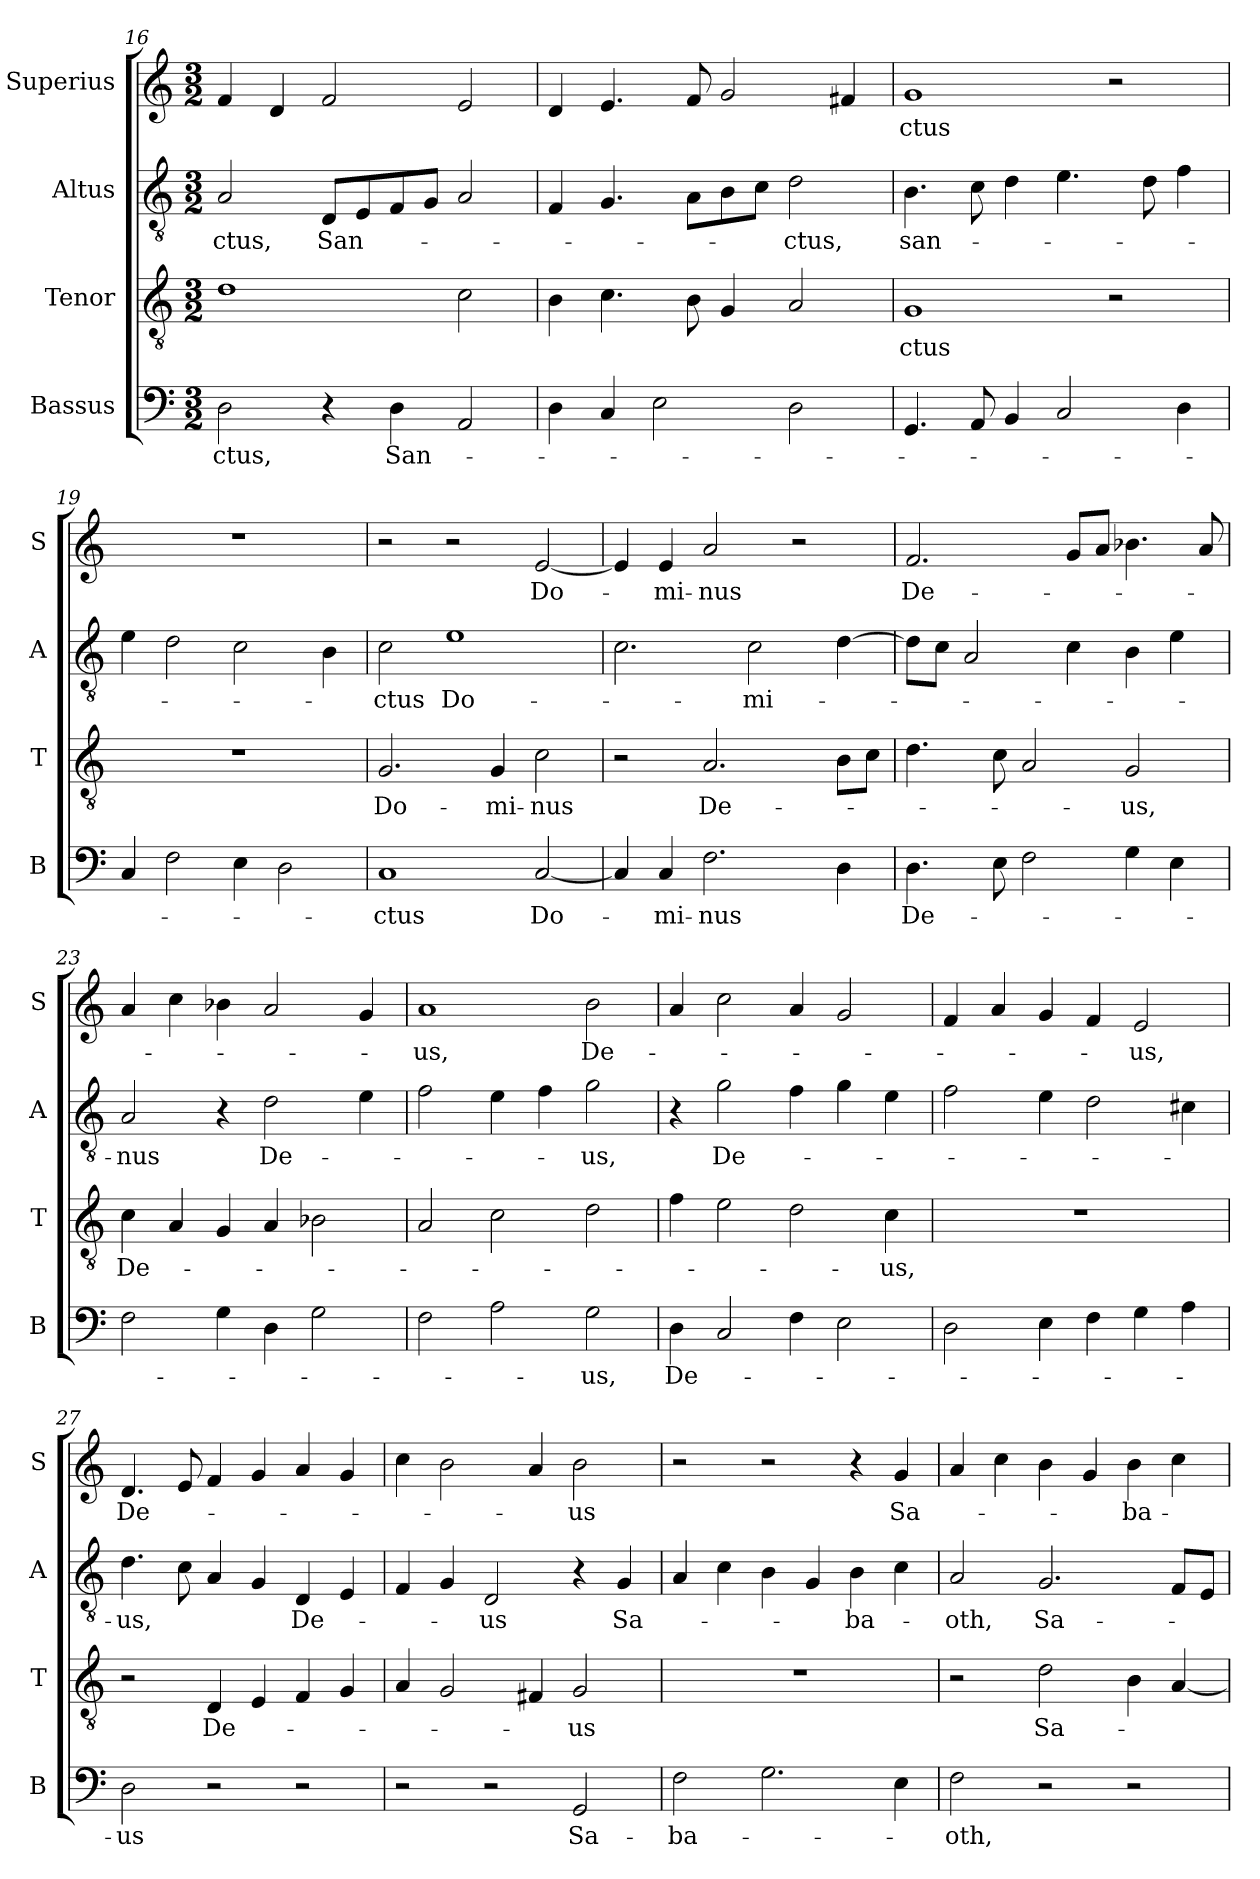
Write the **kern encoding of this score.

**kern	**text	**kern	**text	**kern	**text	**kern	**text
*part4	*part4	*part3	*part3	*part2	*part2	*part1	*part1
*staff4	*staff4	*staff3	*staff3	*staff2	*staff2	*staff1	*staff1
*I"Bassus	*	*I"Tenor	*	*I"Altus	*	*I"Superius	*
*I'B	*	*I'T	*	*I'A	*	*I'S	*
*clefF4	*	*clefGv2	*	*clefGv2	*	*clefG2	*
*k[]	*	*k[]	*	*k[]	*	*k[]	*
*M3/2	*	*M3/2	*	*M3/2	*	*M3/2	*
=16	=16	=16	=16	=16	=16	=16	=16
2D	-ctus,	1d	.	2A	-ctus,	4f	.
.	.	.	.	.	.	4d	.
!	!	!	!	!	!LO:LY:i	!	!
4r	.	.	.	8DL	San-	2f	.
.	.	.	.	8E	.	.	.
4D	San-	.	.	8F	.	.	.
.	.	.	.	8GJ	.	.	.
2AA	.	2c	.	2A	.	2e	.
=17	=17	=17	=17	=17	=17	=17	=17
4D	.	4B	.	4F	.	4d	.
4C	.	4.c	.	4.G	.	4.e	.
2E	.	.	.	.	.	.	.
.	.	8B	.	8AL	.	8f	.
.	.	4G	.	8B	.	2g	.
.	.	.	.	8cJ	.	.	.
!	!	!	!	!	!LO:LY:i	!	!
2D	.	2A	.	2d	-ctus,	.	.
.	.	.	.	.	.	4f#X	.
=18	=18	=18	=18	=18	=18	=18	=18
!	!	!	!	!	!LO:LY:i	!	!
4.GG	.	1G	-ctus	4.B	san-	1g	-ctus
8AA	.	.	.	8c	.	.	.
4BB	.	.	.	4d	.	.	.
2C	.	.	.	4.e	.	.	.
.	.	2r	.	.	.	2r	.
.	.	.	.	8d	.	.	.
4D	.	.	.	4f	.	.	.
=19	=19	=19	=19	=19	=19	=19	=19
4C	.	1.r	.	4e	.	1.r	.
2F	.	.	.	2d	.	.	.
4E	.	.	.	2c	.	.	.
2D	.	.	.	.	.	.	.
.	.	.	.	4B	.	.	.
=20	=20	=20	=20	=20	=20	=20	=20
!	!	!	!	!	!LO:LY:i	!	!
1C	-ctus	2.G	Do-	2c	-ctus	2r	.
.	.	.	.	1e	Do-	2r	.
.	.	4G	-mi-	.	.	.	.
[2C	Do-	2c	-nus	.	.	[2e	Do-
=21	=21	=21	=21	=21	=21	=21	=21
4C]	.	2r	.	2.c	.	4e]	.
4C	-mi-	.	.	.	.	4e	-mi-
2.F	-nus	2.A	De-	.	.	2a	-nus
.	.	.	.	2c	-mi-	.	.
.	.	.	.	.	.	2r	.
4D	.	8BL	.	[4d	.	.	.
.	.	8cJ	.	.	.	.	.
=22	=22	=22	=22	=22	=22	=22	=22
4.D	De-	4.d	.	8dL]	.	2.f	De-
.	.	.	.	8cJ	.	.	.
.	.	.	.	2A	.	.	.
8E	.	8c	.	.	.	.	.
2F	.	2A	.	.	.	.	.
.	.	.	.	4c	.	8gL	.
.	.	.	.	.	.	8aJ	.
4G	.	2G	-us,	4B	.	4.b-i	.
4E	.	.	.	4e	.	.	.
.	.	.	.	.	.	8a	.
=23	=23	=23	=23	=23	=23	=23	=23
!	!	!	!LO:LY:i	!	!	!	!
2F	.	4c	De-	2A	-nus	4a	.
.	.	4A	.	.	.	4cc	.
4G	.	4G	.	4r	.	4b-i	.
4D	.	4A	.	2d	De-	2a	.
2G	.	2B-X	.	.	.	.	.
.	.	.	.	4e	.	4g	.
=24	=24	=24	=24	=24	=24	=24	=24
2F	.	2A	.	2f	.	1a	-us,
2A	.	2c	.	4e	.	.	.
.	.	.	.	4f	.	.	.
!	!	!	!	!	!	!	!LO:LY:i
2G	-us,	2d	.	2g	-us,	2b	De-
=25	=25	=25	=25	=25	=25	=25	=25
!	!LO:LY:i	!	!	!	!	!	!
4D	De-	4f	.	4r	.	4a	.
!	!	!	!	!	!LO:LY:i	!	!
2C	.	2e	.	2g	De-	2cc	.
4F	.	2d	.	4f	.	4a	.
2E	.	.	.	4g	.	2g	.
!	!	!	!LO:LY:i	!	!	!	!
.	.	4c	-us,	4e	.	.	.
=26	=26	=26	=26	=26	=26	=26	=26
2D	.	1.r	.	2f	.	4f	.
.	.	.	.	.	.	4a	.
4E	.	.	.	4e	.	4g	.
4F	.	.	.	2d	.	4f	.
!	!	!	!	!	!	!	!LO:LY:i
4G	.	.	.	.	.	2e	-us,
4A	.	.	.	4c#X	.	.	.
=27	=27	=27	=27	=27	=27	=27	=27
!	!LO:LY:i	!	!	!	!LO:LY:i	!	!LO:LY:i
2D	-us	2r	.	4.d	-us,	4.d	De-
.	.	.	.	8c	.	8e	.
!	!	!	!LO:LY:i	!	!	!	!
2r	.	4D	De-	4A	.	4f	.
.	.	4E	.	4G	.	4g	.
!	!	!	!	!	!LO:LY:i	!	!
2r	.	4F	.	4D	De-	4a	.
.	.	4G	.	4E	.	4g	.
=28	=28	=28	=28	=28	=28	=28	=28
2r	.	4A	.	4F	.	4cc	.
.	.	2G	.	4G	.	2b	.
!	!	!	!	!	!LO:LY:i	!	!
2r	.	.	.	2D	-us	.	.
.	.	4F#i	.	.	.	4a	.
!	!LO:LY:i	!	!LO:LY:i	!	!	!	!LO:LY:i
2GG	Sa-	2G	-us	4r	.	2b	-us
!	!	!	!	!	!LO:LY:i	!	!
.	.	.	.	4G	Sa-	.	.
=29	=29	=29	=29	=29	=29	=29	=29
!	!LO:LY:i	!	!	!	!	!	!
2F	-ba-	1.r	.	4A	.	2r	.
.	.	.	.	4c	.	.	.
2.G	.	.	.	4B	.	2r	.
.	.	.	.	4G	.	.	.
!	!	!	!	!	!LO:LY:i	!	!
.	.	.	.	4B	-ba-	4r	.
4E	.	.	.	4c	.	4g	Sa-
=30	=30	=30	=30	=30	=30	=30	=30
!	!LO:LY:i	!	!	!	!LO:LY:i	!	!
2F	-oth,	2r	.	2A	-oth,	4a	.
.	.	.	.	.	.	4cc	.
!	!	!	!	!	!LO:LY:i	!	!
2r	.	2d	Sa-	2.G	Sa-	4b	.
.	.	.	.	.	.	4g	.
2r	.	4B	.	.	.	4b	-ba-
.	.	[4A	.	8FL	.	4cc	.
.	.	.	.	8EJ	.	.	.
=	=	=	=	=	=	=	=
*-	*-	*-	*-	*-	*-	*-	*-
